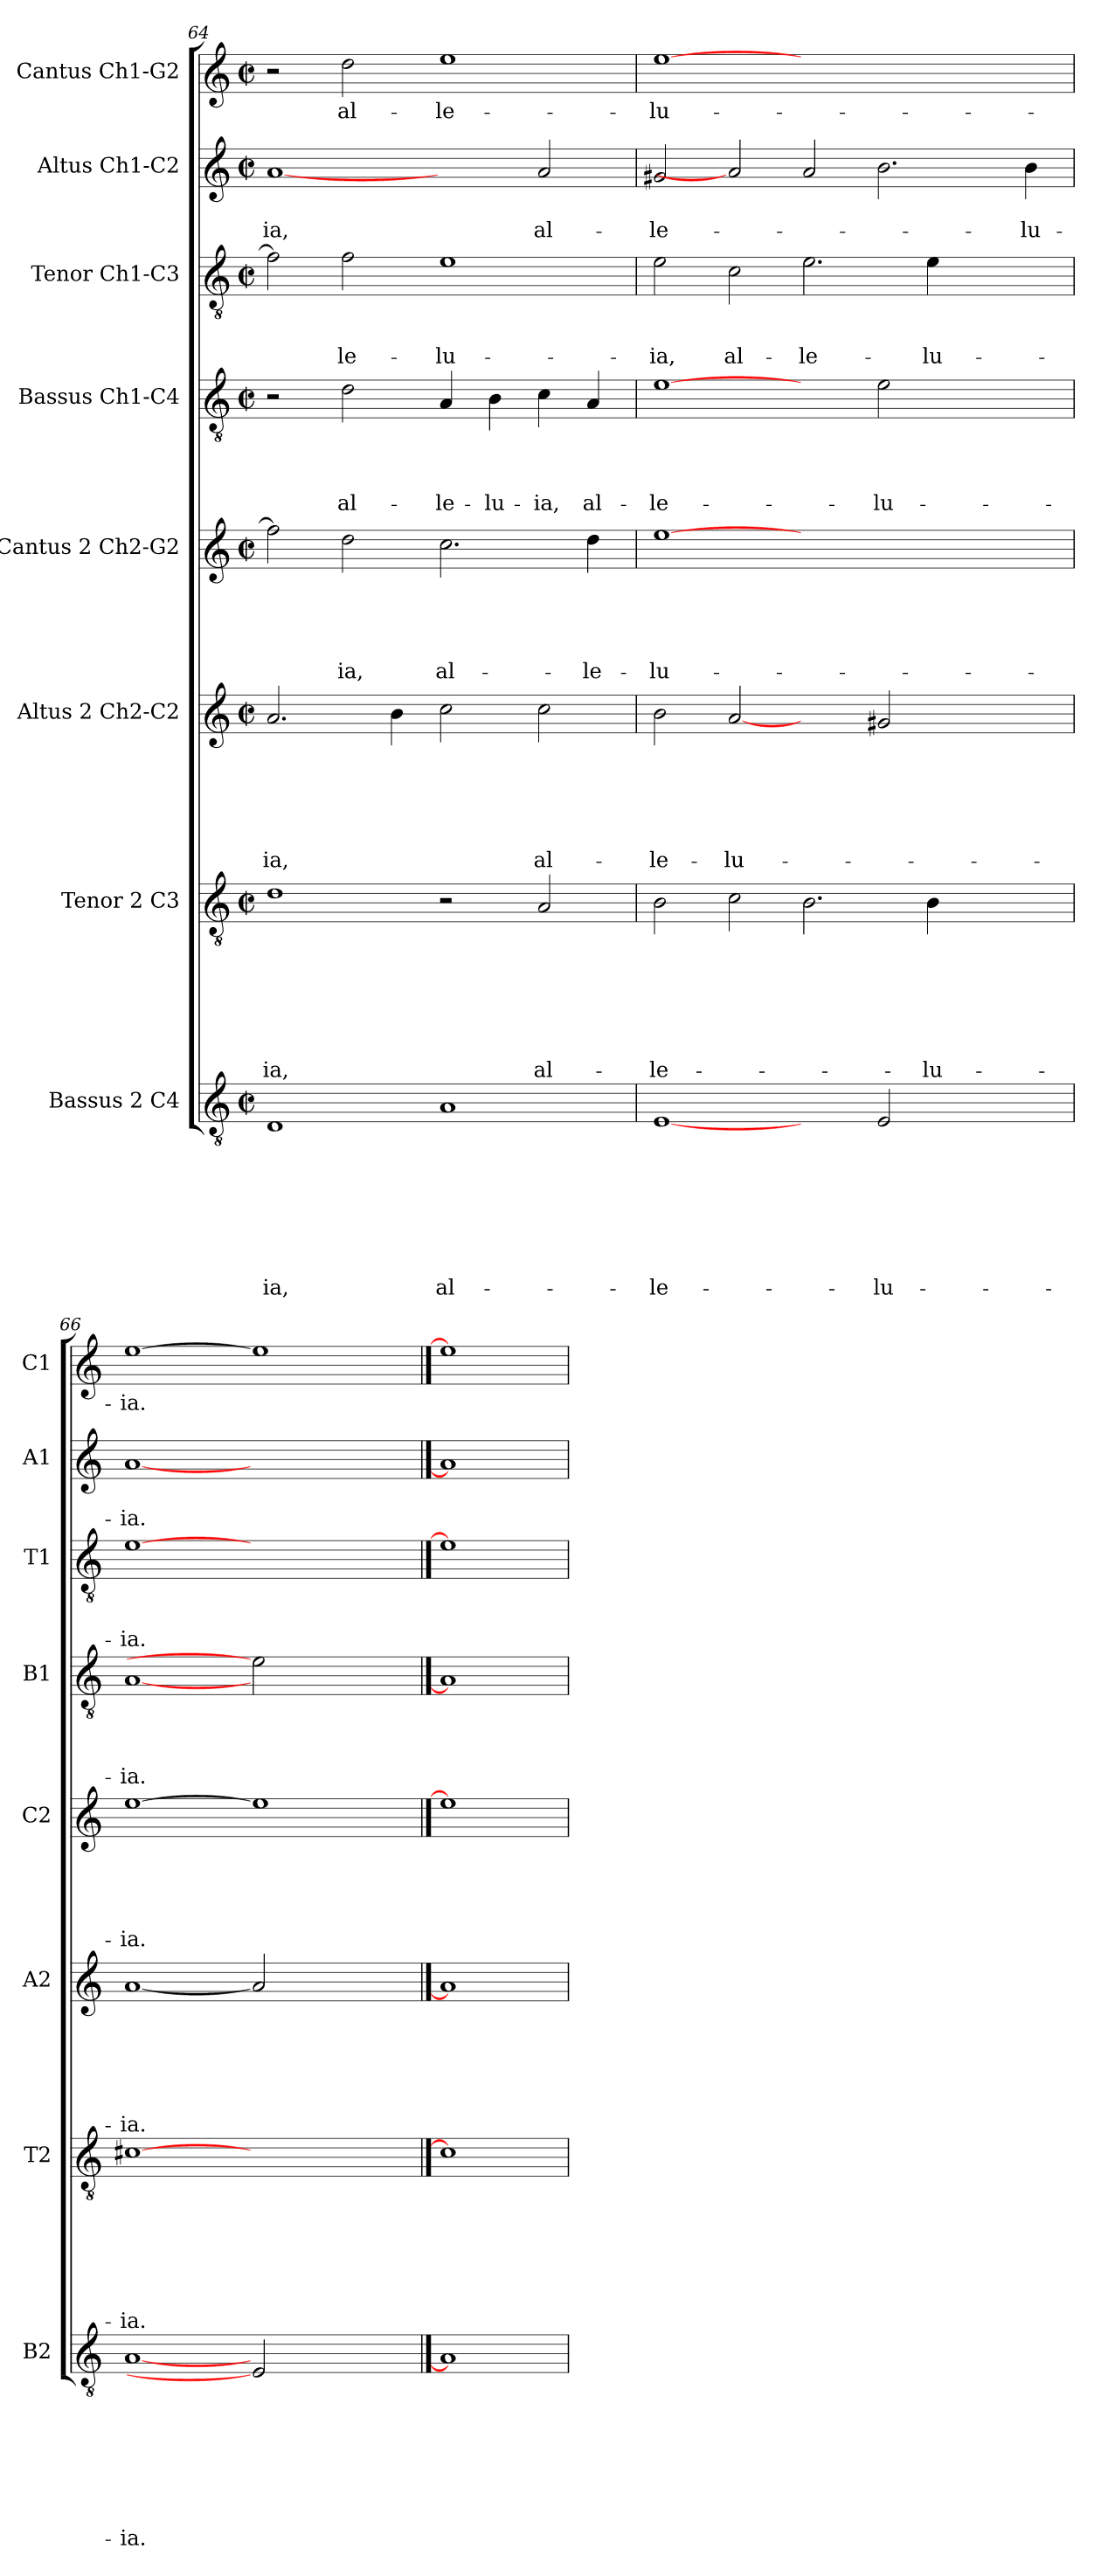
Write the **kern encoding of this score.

**kern	**text	**text	**text	**text	**text	**text	**text	**text	**kern	**text	**text	**text	**text	**text	**text	**text	**kern	**text	**text	**text	**text	**text	**text	**kern	**text	**text	**text	**text	**text	**kern	**text	**text	**text	**text	**kern	**text	**text	**text	**kern	**text	**text	**kern	**text
*part8	*part8	*part8	*part8	*part8	*part8	*part8	*part8	*part8	*part7	*part7	*part7	*part7	*part7	*part7	*part7	*part7	*part6	*part6	*part6	*part6	*part6	*part6	*part6	*part5	*part5	*part5	*part5	*part5	*part5	*part4	*part4	*part4	*part4	*part4	*part3	*part3	*part3	*part3	*part2	*part2	*part2	*part1	*part1
*staff8	*staff8	*staff8	*staff8	*staff8	*staff8	*staff8	*staff8	*staff8	*staff7	*staff7	*staff7	*staff7	*staff7	*staff7	*staff7	*staff7	*staff6	*staff6	*staff6	*staff6	*staff6	*staff6	*staff6	*staff5	*staff5	*staff5	*staff5	*staff5	*staff5	*staff4	*staff4	*staff4	*staff4	*staff4	*staff3	*staff3	*staff3	*staff3	*staff2	*staff2	*staff2	*staff1	*staff1
*I"Bassus 2 C4	*	*	*	*	*	*	*	*	*I"Tenor 2 C3	*	*	*	*	*	*	*	*I"Altus 2 Ch2-C2	*	*	*	*	*	*	*I"Cantus 2  Ch2-G2	*	*	*	*	*	*I"Bassus  Ch1-C4	*	*	*	*	*I"Tenor Ch1-C3	*	*	*	*I"Altus  Ch1-C2	*	*	*I"Cantus Ch1-G2	*
*I'B2	*	*	*	*	*	*	*	*	*I'T2	*	*	*	*	*	*	*	*I'A2	*	*	*	*	*	*	*I'C2	*	*	*	*	*	*I'B1	*	*	*	*	*I'T1	*	*	*	*I'A1	*	*	*I'C1	*
*clefGv2	*	*	*	*	*	*	*	*	*clefGv2	*	*	*	*	*	*	*	*clefG2	*	*	*	*	*	*	*clefG2	*	*	*	*	*	*clefGv2	*	*	*	*	*clefGv2	*	*	*	*clefG2	*	*	*clefG2	*
*k[]	*	*	*	*	*	*	*	*	*k[]	*	*	*	*	*	*	*	*k[]	*	*	*	*	*	*	*k[]	*	*	*	*	*	*k[]	*	*	*	*	*k[]	*	*	*	*k[]	*	*	*k[]	*
*C:	*	*	*	*	*	*	*	*	*C:	*	*	*	*	*	*	*	*C:	*	*	*	*	*	*	*C:	*	*	*	*	*	*C:	*	*	*	*	*C:	*	*	*	*C:	*	*	*C:	*
*M2/2	*	*	*	*	*	*	*	*	*M2/2	*	*	*	*	*	*	*	*M2/2	*	*	*	*	*	*	*M2/2	*	*	*	*	*	*M2/2	*	*	*	*	*M2/2	*	*	*	*M2/2	*	*	*M2/2	*
*met(c|)	*	*	*	*	*	*	*	*	*met(c|)	*	*	*	*	*	*	*	*met(c|)	*	*	*	*	*	*	*met(c|)	*	*	*	*	*	*met(c|)	*	*	*	*	*met(c|)	*	*	*	*met(c|)	*	*	*met(c|)	*
=64	=64	=64	=64	=64	=64	=64	=64	=64	=64	=64	=64	=64	=64	=64	=64	=64	=64	=64	=64	=64	=64	=64	=64	=64	=64	=64	=64	=64	=64	=64	=64	=64	=64	=64	=64	=64	=64	=64	=64	=64	=64	=64	=64
!	!	!	!	!	!	!	!	!LO:LY:b	!	!	!	!	!	!	!	!LO:LY:b	!	!	!	!	!	!	!LO:LY:b	!	!	!	!	!	!	!	!	!	!	!	!	!	!	!	!	!	!LO:LY:b	!	!
1D	.	.	.	.	.	.	.	-ia,	1d	.	.	.	.	.	.	-ia,	2.a/	.	.	.	.	.	-ia,	2ff\]	.	.	.	.	.	2r	.	.	.	.	2f\]	.	.	.	[1a	.	-ia,	2r	.
!	!	!	!	!	!	!	!	!	!	!	!	!	!	!	!	!	!	!	!	!	!	!	!	!	!	!	!	!	!LO:LY:b	!	!	!	!	!LO:LY:b	!	!	!	!LO:LY:b	!	!	!	!	!LO:LY:b
.	.	.	.	.	.	.	.	.	.	.	.	.	.	.	.	.	.	.	.	.	.	.	.	2dd\	.	.	.	.	-ia,	2d\	.	.	.	al-	2f\	.	.	-le-	.	.	.	2dd\	al-
.	.	.	.	.	.	.	.	.	.	.	.	.	.	.	.	.	4b\	.	.	.	.	.	.	.	.	.	.	.	.	.	.	.	.	.	.	.	.	.	.	.	.	.	.
!	!	!	!	!	!	!	!	!LO:LY:b	!	!	!	!	!	!	!	!	!	!	!	!	!	!	!	!	!	!	!	!	!LO:LY:b	!	!	!	!	!LO:LY:b	!	!	!	!LO:LY:b	!	!	!	!	!LO:LY:b
1A	.	.	.	.	.	.	.	al-	2r	.	.	.	.	.	.	.	2cc\	.	.	.	.	.	.	2.cc\	.	.	.	.	al-	4A/	.	.	.	-le-	1e	.	.	-lu-	2ryy	.	.	1ee	-le-
!	!	!	!	!	!	!	!	!	!	!	!	!	!	!	!	!	!	!	!	!	!	!	!	!	!	!	!	!	!	!	!	!	!	!LO:LY:b	!	!	!	!	!	!	!	!	!
.	.	.	.	.	.	.	.	.	.	.	.	.	.	.	.	.	.	.	.	.	.	.	.	.	.	.	.	.	.	4B\	.	.	.	-lu-	.	.	.	.	.	.	.	.	.
!	!	!	!	!	!	!	!	!	!	!	!	!	!	!	!	!LO:LY:b	!	!	!	!	!	!	!LO:LY:b	!	!	!	!	!	!	!	!	!	!	!LO:LY:b	!	!	!	!	!	!	!LO:LY:b	!	!
.	.	.	.	.	.	.	.	.	2A/	.	.	.	.	.	.	al-	2cc\	.	.	.	.	.	al-	.	.	.	.	.	.	4c\	.	.	.	-ia,	.	.	.	.	2a/	.	al-	.	.
!	!	!	!	!	!	!	!	!	!	!	!	!	!	!	!	!	!	!	!	!	!	!	!	!	!	!	!	!	!LO:LY:b	!	!	!	!	!LO:LY:b	!	!	!	!	!	!	!	!	!
.	.	.	.	.	.	.	.	.	.	.	.	.	.	.	.	.	.	.	.	.	.	.	.	4dd\	.	.	.	.	-le-	4A/	.	.	.	al-	.	.	.	.	.	.	.	.	.
=65	=65	=65	=65	=65	=65	=65	=65	=65	=65	=65	=65	=65	=65	=65	=65	=65	=65	=65	=65	=65	=65	=65	=65	=65	=65	=65	=65	=65	=65	=65	=65	=65	=65	=65	=65	=65	=65	=65	=65	=65	=65	=65	=65
!	!	!	!	!	!	!	!	!LO:LY:b	!	!	!	!	!	!	!	!LO:LY:b	!	!	!	!	!	!	!LO:LY:b	!	!	!	!	!	!LO:LY:b	!	!	!	!	!LO:LY:b	!	!	!	!LO:LY:b	!	!	!LO:LY:b	!	!LO:LY:b
[1E	.	.	.	.	.	.	.	-le-	2B\	.	.	.	.	.	.	-le-	2b\	.	.	.	.	.	-le-	[1ee	.	.	.	.	-lu-	[1e	.	.	.	-le-	2e\	.	.	-ia,	2g#X/	.	-le-	[1ee	-lu-
!	!	!	!	!	!	!	!	!	!	!	!	!	!	!	!	!	!	!	!	!	!	!	!LO:LY:b	!	!	!	!	!	!	!	!	!	!	!	!	!	!	!LO:LY:b	!	!	!	!	!
.	.	.	.	.	.	.	.	.	2c\	.	.	.	.	.	.	.	[2a	.	.	.	.	.	-lu-	.	.	.	.	.	.	.	.	.	.	.	2c\	.	.	al-	2a]	.	.	.	.
!	!	!	!	!	!	!	!	!	!	!	!	!	!	!	!	!	!	!	!	!	!	!	!	!	!	!	!	!	!	!	!	!	!	!	!	!	!	!LO:LY:b	!	!	!	!	!
2ryy	.	.	.	.	.	.	.	.	2.B\	.	.	.	.	.	.	.	2ryy	.	.	.	.	.	.	1.ryy	.	.	.	.	.	2ryy	.	.	.	.	2.e\	.	.	-le-	2a/	.	.	1.ryy	.
!	!	!	!	!	!	!	!	!LO:LY:b	!	!	!	!	!	!	!	!	!	!	!	!	!	!	!	!	!	!	!	!	!	!	!	!	!	!LO:LY:b	!	!	!	!	!	!	!	!	!
2E/	.	.	.	.	.	.	.	-lu-	.	.	.	.	.	.	.	.	2g#X/	.	.	.	.	.	.	.	.	.	.	.	.	2e\	.	.	.	-lu-	.	.	.	.	2.b\	.	.	.	.
!	!	!	!	!	!	!	!	!	!	!	!	!	!	!	!	!LO:LY:b	!	!	!	!	!	!	!	!	!	!	!	!	!	!	!	!	!	!	!	!	!	!LO:LY:b	!	!	!	!	!
.	.	.	.	.	.	.	.	.	4B\	.	.	.	.	.	.	-lu-	.	.	.	.	.	.	.	.	.	.	.	.	.	.	.	.	.	.	4e\	.	.	-lu-	.	.	.	.	.
2ryy	.	.	.	.	.	.	.	.	2ryy	.	.	.	.	.	.	.	2ryy	.	.	.	.	.	.	.	.	.	.	.	.	2ryy	.	.	.	.	2ryy	.	.	.	.	.	.	.	.
!	!	!	!	!	!	!	!	!	!	!	!	!	!	!	!	!	!	!	!	!	!	!	!	!	!	!	!	!	!	!	!	!	!	!	!	!	!	!	!	!	!LO:LY:b	!	!
.	.	.	.	.	.	.	.	.	.	.	.	.	.	.	.	.	.	.	.	.	.	.	.	.	.	.	.	.	.	.	.	.	.	.	.	.	.	.	4b\	.	-lu-	.	.
=66	=66	=66	=66	=66	=66	=66	=66	=66	=66	=66	=66	=66	=66	=66	=66	=66	=66	=66	=66	=66	=66	=66	=66	=66	=66	=66	=66	=66	=66	=66	=66	=66	=66	=66	=66	=66	=66	=66	=66	=66	=66	=66	=66
!	!	!	!	!	!	!	!	!LO:LY:b	!	!	!	!	!	!	!	!LO:LY:b	!	!	!	!	!	!	!LO:LY:b	!	!	!	!	!	!LO:LY:b	!	!	!	!	!LO:LY:b	!	!	!	!LO:LY:b	!	!	!LO:LY:b	!	!LO:LY:b
[1A	.	.	.	.	.	.	.	-ia.	[1c#X	.	.	.	.	.	.	-ia.	[1a	.	.	.	.	.	-ia.	[1ee	.	.	.	.	-ia.	[1A	.	.	.	-ia.	[1e	.	.	-ia.	[1a	.	-ia.	[1ee	-ia.
2E]	.	.	.	.	.	.	.	.	1ryy	.	.	.	.	.	.	.	2a]	.	.	.	.	.	.	1ee]	.	.	.	.	.	2e]	.	.	.	.	1ryy	.	.	.	1ryy	.	.	1ee]	.
2ryy	.	.	.	.	.	.	.	.	.	.	.	.	.	.	.	.	2ryy	.	.	.	.	.	.	.	.	.	.	.	.	2ryy	.	.	.	.	.	.	.	.	.	.	.	.	.
==67	==67	==67	==67	==67	==67	==67	==67	==67	==67	==67	==67	==67	==67	==67	==67	==67	==67	==67	==67	==67	==67	==67	==67	==67	==67	==67	==67	==67	==67	==67	==67	==67	==67	==67	==67	==67	==67	==67	==67	==67	==67	==67	==67
1A]	.	.	.	.	.	.	.	.	1c#]	.	.	.	.	.	.	.	1a]	.	.	.	.	.	.	1ee]	.	.	.	.	.	1A]	.	.	.	.	1e]	.	.	.	1a]	.	.	1ee]	.
=	=	=	=	=	=	=	=	=	=	=	=	=	=	=	=	=	=	=	=	=	=	=	=	=	=	=	=	=	=	=	=	=	=	=	=	=	=	=	=	=	=	=	=
*-	*-	*-	*-	*-	*-	*-	*-	*-	*-	*-	*-	*-	*-	*-	*-	*-	*-	*-	*-	*-	*-	*-	*-	*-	*-	*-	*-	*-	*-	*-	*-	*-	*-	*-	*-	*-	*-	*-	*-	*-	*-	*-	*-
